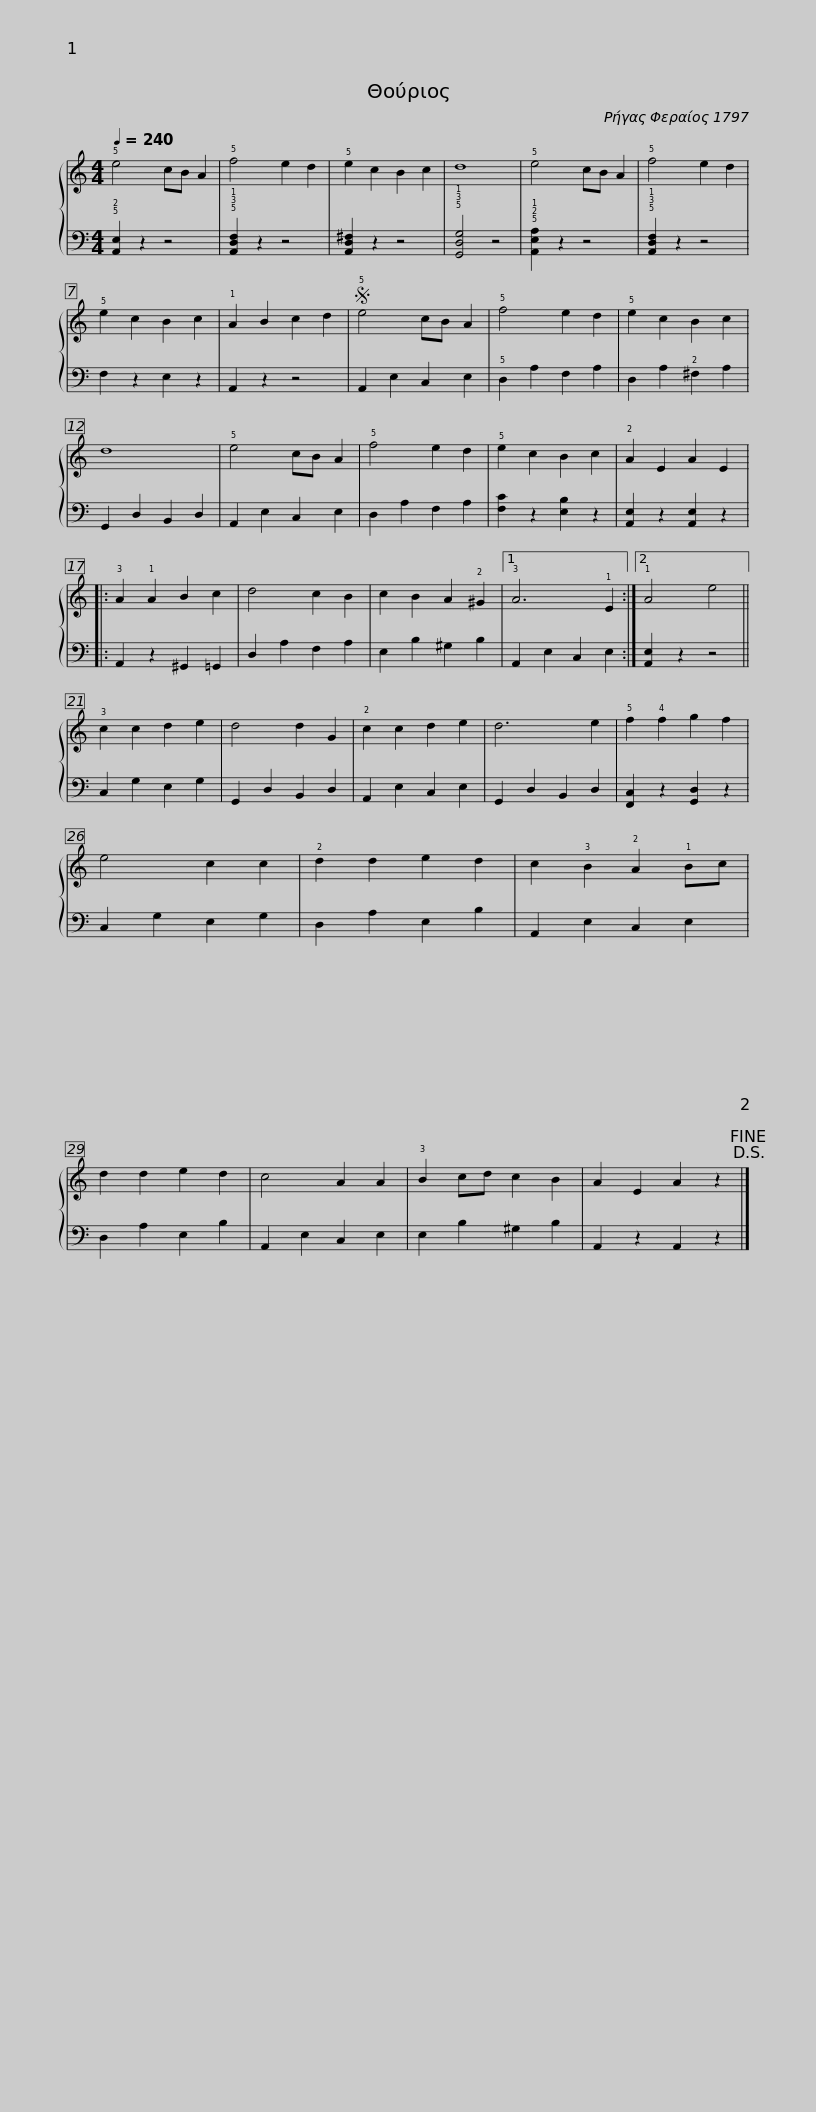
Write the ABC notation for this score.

X:1
%%score { 1 | 2 }
L:1/8
Q:1/4=240
M:4/4
I:linebreak $
K:C
V:1 treble
V:2 bass
V:1
 !5!e4 cB A2 | !5!f4 e2 d2 | !5!e2 c2 B2 c2 | d8 | !5!e4 cB A2 | %5
 !5!f4 e2 d2 | !5!e2 c2 B2 c2 | !1!A2 B2 c2 d2 |$S !5!e4 cB A2 | !5!f4 e2 d2 | %10
 !5!e2 c2 B2 c2 | d8 | !5!e4 cB A2 | !5!f4 e2 d2 | !5!e2 c2 B2 c2 | %15
 !2!A2 E2 A2 E2 |:$ !3!A2 !1!A2 B2 c2 | d4 c2 B2 | c2 B2 A2 !2!^G2 |1 !3!A6 !1!E2 :|2 %20
 !1!A4 e4 ||$ !3!c2 c2 d2 e2 | d4 d2 G2 | !2!c2 c2 d2 e2 | d6 e2 | %25
 !5!f2 !4!f2 g2 f2 | e4 c2 c2 |$ !2!d2 d2 e2 d2 | c2 !3!B2 !2!A2 !1!Bc | d2 d2 e2 d2 | %30
 c4 A2 A2 | !3!B2 cd c2 B2 | A2 E2 A2 z2!D.S.!!fine! |] %33
V:2
 !5!!2![A,,E,]2 z2 z4 | !5!!3!!1![A,,D,F,]2 z2 z4 | [A,,D,^F,]2 z2 z4 | !5!!3!!1![G,,D,G,]4 z4 | !5!!2!!1![A,,E,A,]2 z2 z4 | %5
 !5!!3!!1![A,,D,F,]2 z2 z4 | F,2 z2 E,2 z2 | A,,2 z2 z4 |$ A,,2 E,2 C,2 E,2 | !5!D,2 A,2 F,2 A,2 | %10
 D,2 A,2 !2!^F,2 A,2 | G,,2 D,2 B,,2 D,2 | A,,2 E,2 C,2 E,2 | D,2 A,2 F,2 A,2 | [F,C]2 z2 [E,B,]2 z2 | %15
 [A,,E,]2 z2 [A,,E,]2 z2 |:$ A,,2 z2 ^G,,2 =G,,2 | D,2 A,2 F,2 A,2 | E,2 B,2 ^G,2 B,2 |1 A,,2 E,2 C,2 E,2 :|2 %20
 [A,,E,]2 z2 z4 ||$ C,2 G,2 E,2 G,2 | G,,2 D,2 B,,2 D,2 | A,,2 E,2 C,2 E,2 | G,,2 D,2 B,,2 D,2 | %25
 [F,,C,]2 z2 [G,,D,]2 z2 | C,2 G,2 E,2 G,2 |$ D,2 A,2 E,2 B,2 | A,,2 E,2 C,2 E,2 | D,2 A,2 E,2 B,2 | %30
 A,,2 E,2 C,2 E,2 | E,2 B,2 ^G,2 B,2 | A,,2 z2 A,,2 z2 |] %33
